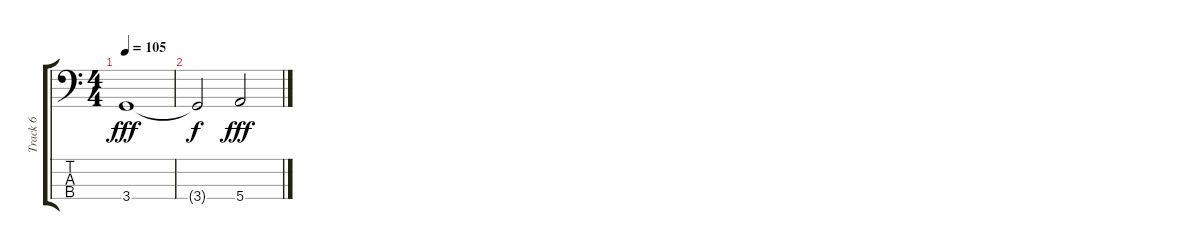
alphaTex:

\track ("Track 6" "Track 6") {instrument electricbassfinger}
\staff {score tabs}
\tuning (G2 D2 A1 E1) {hide}
\ts (4 4)
\tempo 105
\clef f4
\ks c
3.4.1{dy fff} |
3.4{t}.2{dy f} 5.4.2{dy fff}
